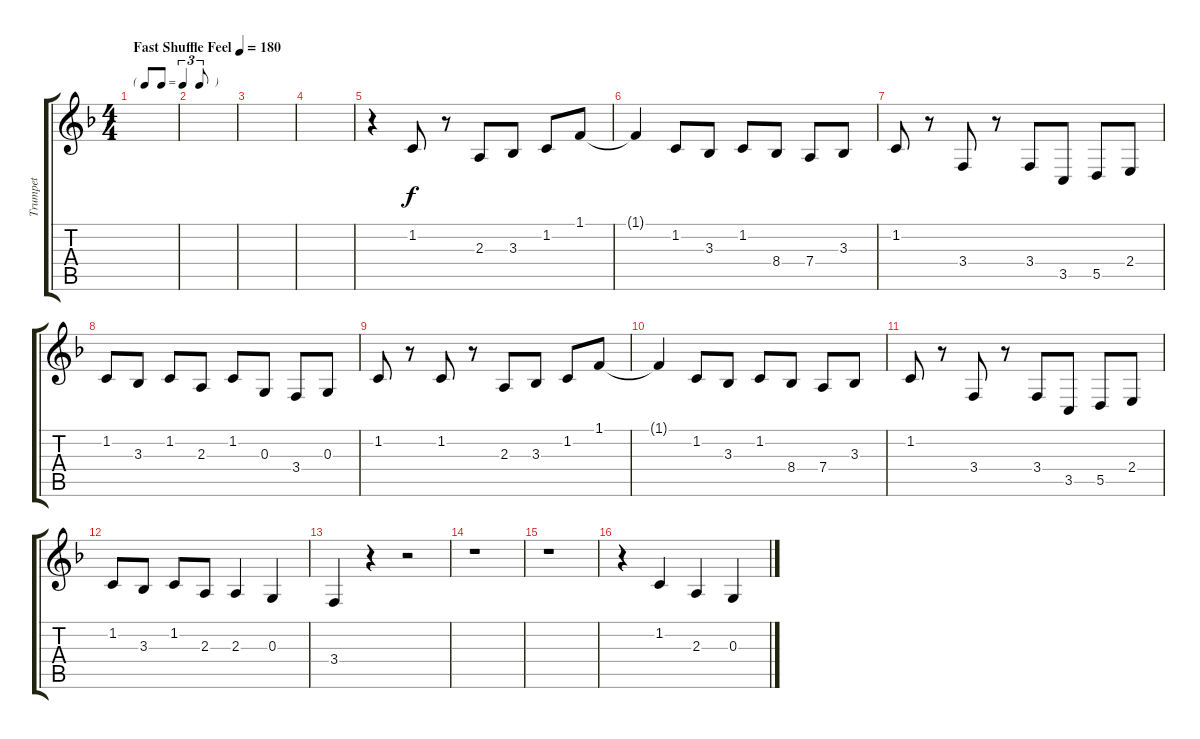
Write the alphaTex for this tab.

\track ("Trumpet" "Trumpet") {instrument trumpet}
\staff {score tabs}
\tuning (E4 B3 G3 D3 A2 E2) {hide}
\ts (4 4)
\tf triplet8th
\tempo (180 "Fast Shuffle Feel")
\clef g2
\ks f
|
|
|
|
r.4 1.2.8 r.8 2.3.8 3.3.8 1.2.8 1.1.8 |
1.1{t}.4 1.2.8 3.3.8 1.2.8 8.4.8 7.4.8 3.3.8 |
1.2.8 r.8 3.4.8 r.8 3.4.8 3.5.8 5.5.8 2.4.8 |
1.2.8 3.3.8 1.2.8 2.3.8 1.2.8 0.3.8 3.4.8 0.3.8 |
1.2.8 r.8 1.2.8 r.8 2.3.8 3.3.8 1.2.8 1.1.8 |
1.1{t}.4 1.2.8 3.3.8 1.2.8 8.4.8 7.4.8 3.3.8 |
1.2.8 r.8 3.4.8 r.8 3.4.8 3.5.8 5.5.8 2.4.8 |
1.2.8 3.3.8 1.2.8 2.3.8 2.3.4 0.3.4 |
3.4.4 r.4 r.2 |
r.1 |
r.1 |
r.4 1.2.4 2.3.4 0.3.4
